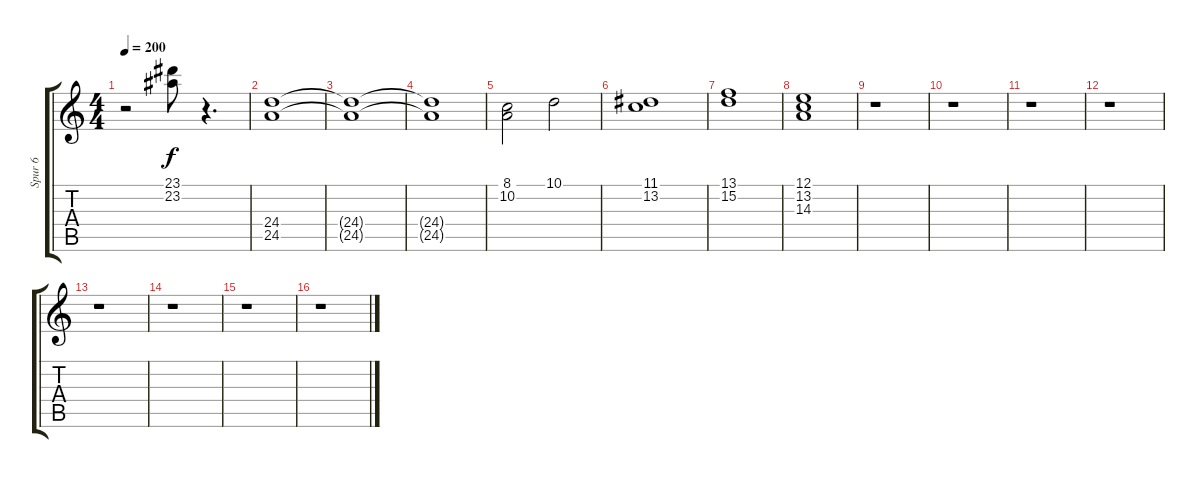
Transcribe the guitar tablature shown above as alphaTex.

\track ("Spur 6" "Spur 6") {instrument synthstrings2}
\staff {score tabs}
\tuning (E4 B3 G3 D3 A2 E2) {hide}
\ts (4 4)
\tempo 200
\clef g2
\ks c
r.2{dy f} (23.1 23.2).8 r.4{d} |
(24.4 24.5).1 |
(24.4{t} 24.5{t}).1 |
(24.4{t} 24.5{t}).1 |
(8.1 10.2).2 10.1.2 |
(11.1 13.2).1 |
(13.1 15.2).1 |
(12.1 13.2 14.3).1 |
r.1 |
r.1 |
r.1 |
r.1 |
r.1 |
r.1 |
r.1 |
r.1
